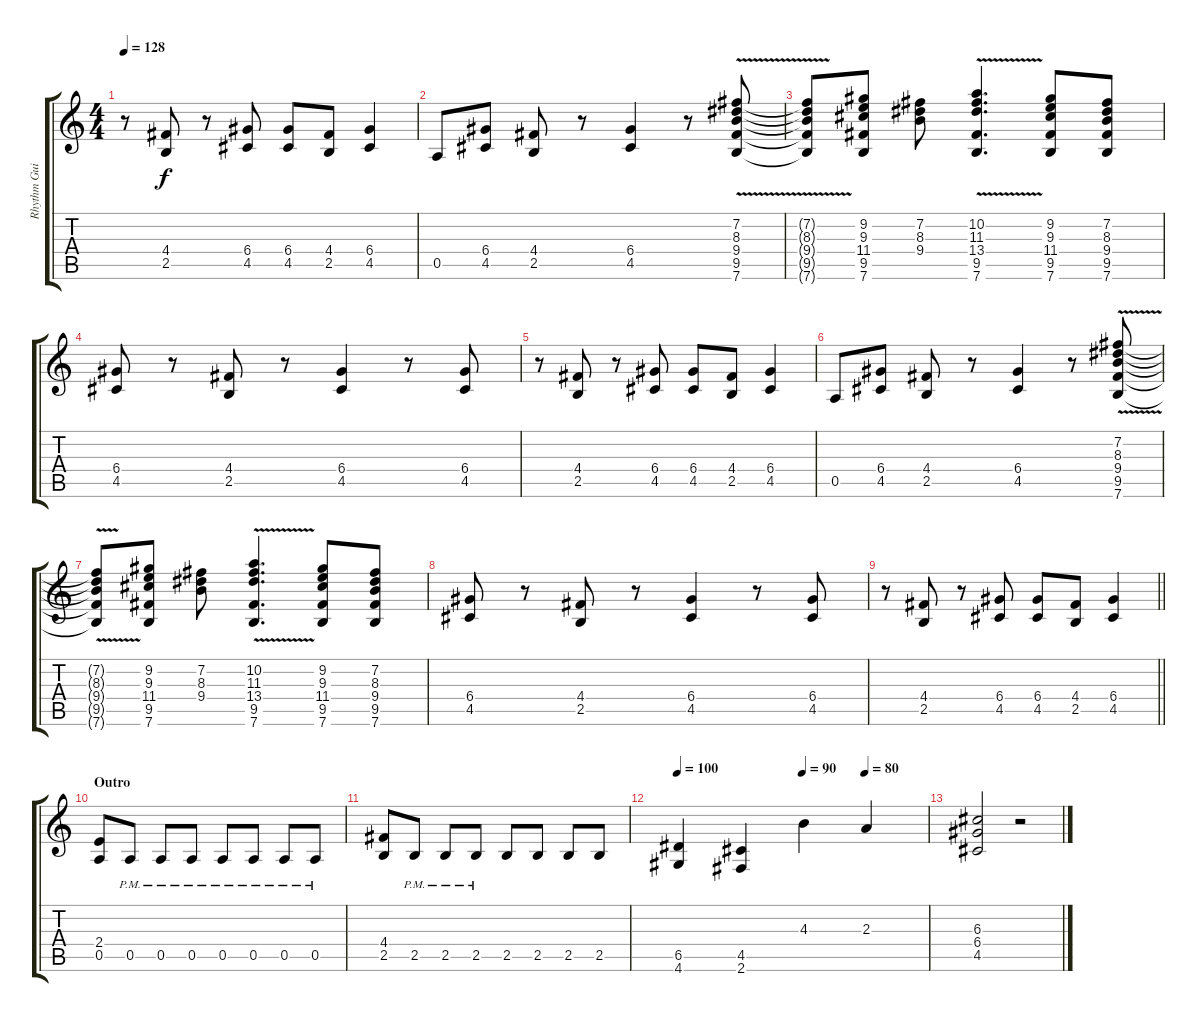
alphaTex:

\track ("Rhythm Guitar" "Rhythm Gui") {instrument overdrivenguitar}
\staff {score tabs}
\tuning (E4 B3 G3 D3 A2 E2) {hide}
\ts (4 4)
\tempo 128
\clef g2
\ks c
r.8{dy f} (4.4 2.5).8 r.8 (6.4 4.5).8 (6.4 4.5).8 (4.4 2.5).8 (6.4 4.5).4 |
0.5.8 (6.4 4.5).8 (4.4 2.5).8 r.8 (6.4 4.5).4 r.8 (7.2{v} 8.3 9.4 9.5 7.6).8 |
(7.2{t} 8.3{t} 9.4{t} 9.5{t} 7.6{t}).8 (9.2 9.3 11.4 9.5 7.6).8 (7.2 8.3 9.4).8 (10.2{v} 11.3 13.4 9.5 7.6).4{d} (9.2 9.3 11.4 9.5 7.6).8 (7.2 8.3 9.4 9.5 7.6).8 |
(6.4 4.5).8 r.8 (4.4 2.5).8 r.8 (6.4 4.5).4 r.8 (6.4 4.5).8 |
r.8 (4.4 2.5).8 r.8 (6.4 4.5).8 (6.4 4.5).8 (4.4 2.5).8 (6.4 4.5).4 |
0.5.8 (6.4 4.5).8 (4.4 2.5).8 r.8 (6.4 4.5).4 r.8 (7.2{v} 8.3 9.4 9.5 7.6).8 |
(7.2{t} 8.3{t} 9.4{t} 9.5{t} 7.6{t}).8 (9.2 9.3 11.4 9.5 7.6).8 (7.2 8.3 9.4).8 (10.2{v} 11.3 13.4 9.5 7.6).4{d} (9.2 9.3 11.4 9.5 7.6).8 (7.2 8.3 9.4 9.5 7.6).8 |
(6.4 4.5).8 r.8 (4.4 2.5).8 r.8 (6.4 4.5).4 r.8 (6.4 4.5).8 |
\barLineRight lightlight
r.8 (4.4 2.5).8 r.8 (6.4 4.5).8 (6.4 4.5).8 (4.4 2.5).8 (6.4 4.5).4 |
\section ("" "Outro")
(2.4 0.5).8 0.5{pm}.8 0.5{pm}.8 0.5{pm}.8 0.5{pm}.8 0.5{pm}.8 0.5{pm}.8 0.5{pm}.8 |
(4.4 2.5).8 2.5{pm}.8 2.5{pm}.8 2.5{pm}.8 2.5.8 2.5.8 2.5.8 2.5.8 |
\tempo 100
\tempo (90 0.5)
\tempo (80 0.75)
(6.5 4.6).4 (4.5 2.6).4 4.3.4 2.3.4 |
(6.3 6.4 4.5).2 r.2
